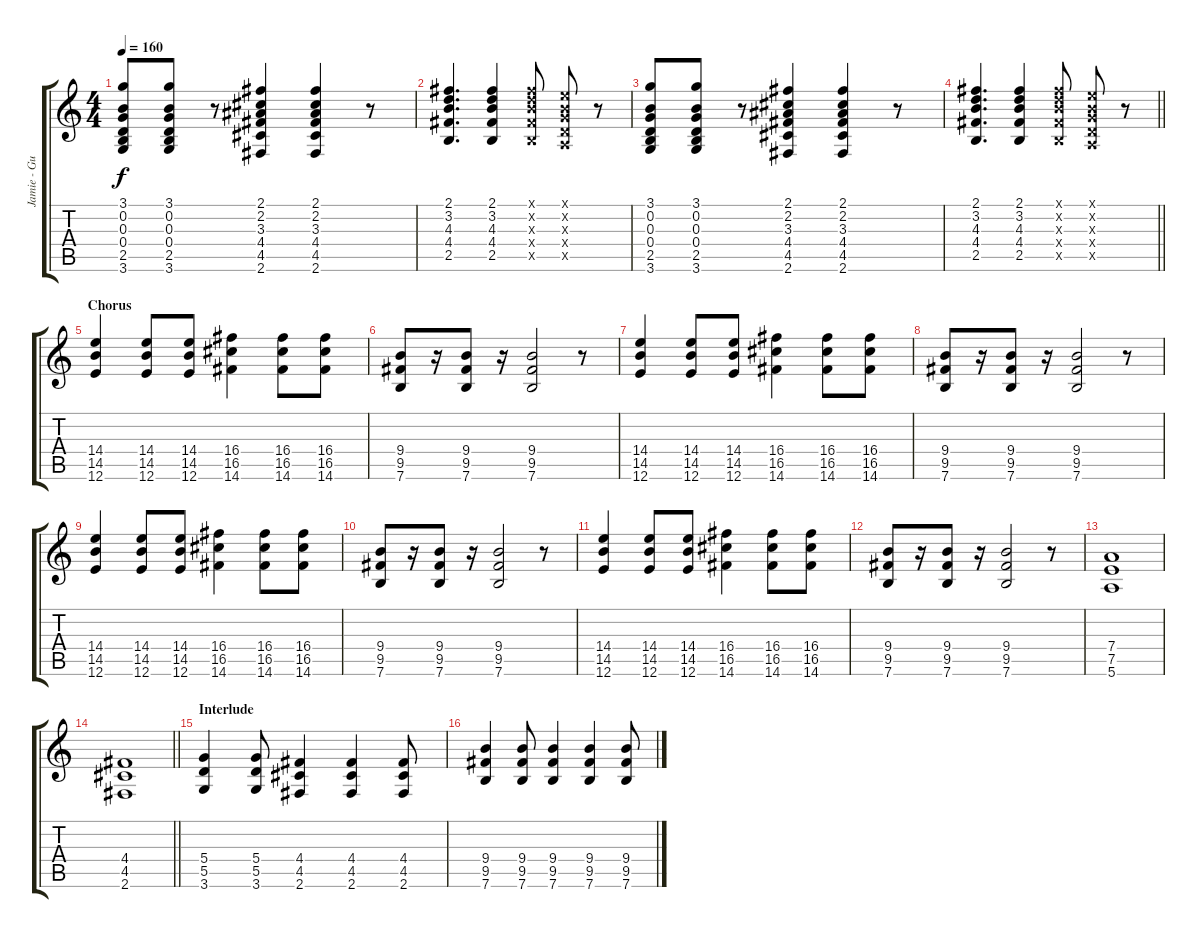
\track ("Jamie - Guitar" "Jamie - Gu") {instrument overdrivenguitar}
\staff {score tabs}
\tuning (E4 B3 G3 D3 A2 E2) {hide}
\ts (4 4)
\tempo 160
\clef g2
\ks c
(3.1 0.2 0.3 0.4 2.5 3.6).8{dy f} (3.1 0.2 0.3 0.4 2.5 3.6).8 r.8 (2.1 2.2 3.3 4.4 4.5 2.6).4 (2.1 2.2 3.3 4.4 4.5 2.6).4 r.8 |
(2.1 3.2 4.3 4.4 2.5).4{d} (2.1 3.2 4.3 4.4 2.5).4 (2.1{x} 3.2{x} 4.3{x} 4.4{x} 2.5{x}).8 (0.1{x} 0.2{x} 0.3{x} 0.4{x} 0.5{x}).8 r.8 |
(3.1 0.2 0.3 0.4 2.5 3.6).8 (3.1 0.2 0.3 0.4 2.5 3.6).8 r.8 (2.1 2.2 3.3 4.4 4.5 2.6).4 (2.1 2.2 3.3 4.4 4.5 2.6).4 r.8 |
\barLineRight lightlight
(2.1 3.2 4.3 4.4 2.5).4{d} (2.1 3.2 4.3 4.4 2.5).4 (2.1{x} 3.2{x} 4.3{x} 4.4{x} 2.5{x}).8 (0.1{x} 0.2{x} 0.3{x} 0.4{x} 0.5{x}).8 r.8 |
\section ("" "Chorus")
(14.4 14.5 12.6).4{volume 12} (14.4 14.5 12.6).8 (14.4 14.5 12.6).8 (16.4 16.5 14.6).4 (16.4 16.5 14.6).8 (16.4 16.5 14.6).8 |
(9.4 9.5 7.6).8 r.16 (9.4 9.5 7.6).8 r.16 (9.4 9.5 7.6).2 r.8 |
(14.4 14.5 12.6).4 (14.4 14.5 12.6).8 (14.4 14.5 12.6).8 (16.4 16.5 14.6).4 (16.4 16.5 14.6).8 (16.4 16.5 14.6).8 |
(9.4 9.5 7.6).8 r.16 (9.4 9.5 7.6).8 r.16 (9.4 9.5 7.6).2 r.8 |
(14.4 14.5 12.6).4 (14.4 14.5 12.6).8 (14.4 14.5 12.6).8 (16.4 16.5 14.6).4 (16.4 16.5 14.6).8 (16.4 16.5 14.6).8 |
(9.4 9.5 7.6).8 r.16 (9.4 9.5 7.6).8 r.16 (9.4 9.5 7.6).2 r.8 |
(14.4 14.5 12.6).4 (14.4 14.5 12.6).8 (14.4 14.5 12.6).8 (16.4 16.5 14.6).4 (16.4 16.5 14.6).8 (16.4 16.5 14.6).8 |
(9.4 9.5 7.6).8 r.16 (9.4 9.5 7.6).8 r.16 (9.4 9.5 7.6).2 r.8 |
(7.4 7.5 5.6).1 |
\barLineRight lightlight
(4.4 4.5 2.6).1 |
\section ("" "Interlude")
(5.4 5.5 3.6).4 (5.4 5.5 3.6).8 (4.4 4.5 2.6).4 (4.4 4.5 2.6).4 (4.4 4.5 2.6).8 |
(9.4 9.5 7.6).4 (9.4 9.5 7.6).8 (9.4 9.5 7.6).4 (9.4 9.5 7.6).4 (9.4 9.5 7.6).8
